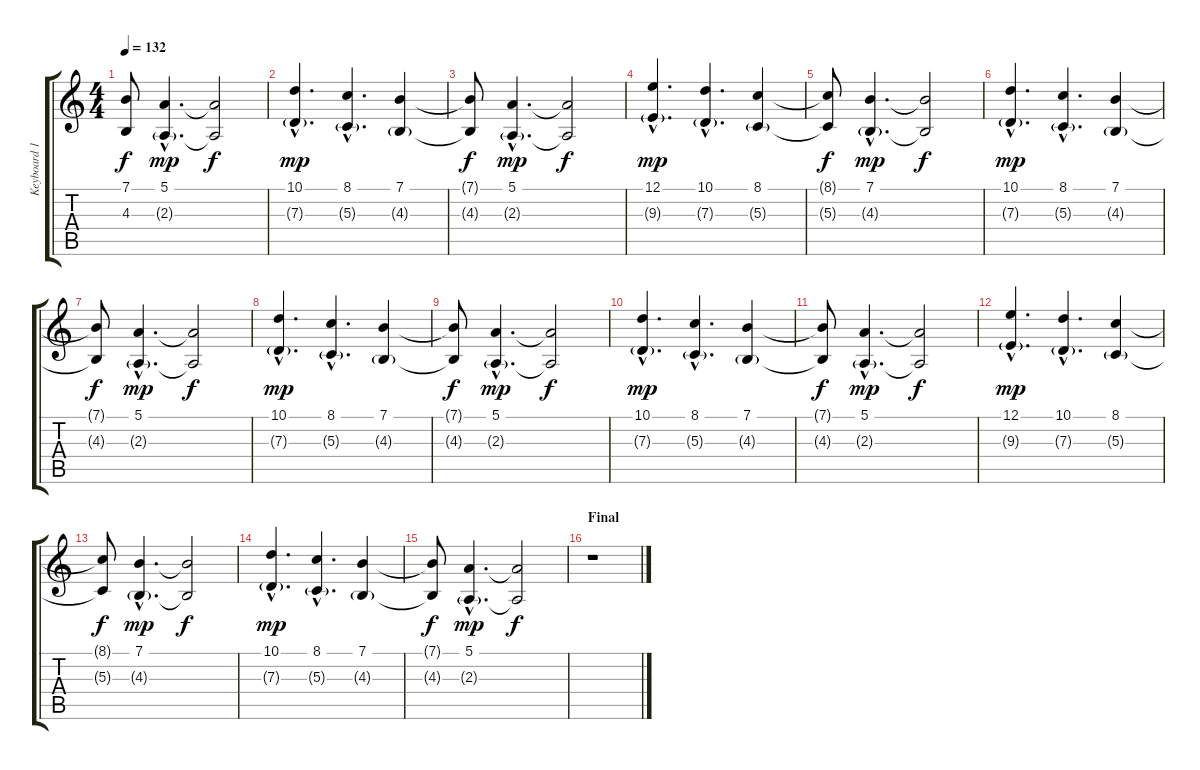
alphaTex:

\track ("Keyboard 1" "Keyboard 1") {instrument synthstrings1}
\staff {score tabs}
\tuning (E4 B3 G3 D3 A2 E2) {hide}
\ts (4 4)
\tempo 132
\clef g2
\ks c
(7.1{t} 4.3{t}).8{dy f} (5.1{hac} 2.3{g hac}).4{d dy mp} (5.1{t} 2.3{t}).2{dy f} |
(10.1{hac} 7.3{g hac}).4{d dy mp volume 16 balance 14 instrument choiraahs} (8.1{hac} 5.3{g hac}).4{d} (7.1 4.3{g}).4 |
(7.1{t} 4.3{t}).8{dy f} (5.1{hac} 2.3{g hac}).4{d dy mp} (5.1{t} 2.3{t}).2{dy f} |
(12.1{hac} 9.3{g hac}).4{d dy mp volume 14 balance 14 instrument choiraahs} (10.1{hac} 7.3{g hac}).4{d} (8.1 5.3{g}).4 |
(8.1{t} 5.3{t}).8{dy f} (7.1{hac} 4.3{g hac}).4{d dy mp} (7.1{t} 4.3{t}).2{dy f} |
(10.1{hac} 7.3{g hac}).4{d dy mp volume 16 balance 14 instrument choiraahs} (8.1{hac} 5.3{g hac}).4{d} (7.1 4.3{g}).4 |
(7.1{t} 4.3{t}).8{dy f} (5.1{hac} 2.3{g hac}).4{d dy mp} (5.1{t} 2.3{t}).2{dy f} |
(10.1{hac} 7.3{g hac}).4{d dy mp volume 16 balance 14 instrument choiraahs} (8.1{hac} 5.3{g hac}).4{d} (7.1 4.3{g}).4 |
(7.1{t} 4.3{t}).8{dy f} (5.1{hac} 2.3{g hac}).4{d dy mp} (5.1{t} 2.3{t}).2{dy f} |
(10.1{hac} 7.3{g hac}).4{d dy mp volume 16 balance 14 instrument choiraahs} (8.1{hac} 5.3{g hac}).4{d} (7.1 4.3{g}).4 |
(7.1{t} 4.3{t}).8{dy f} (5.1{hac} 2.3{g hac}).4{d dy mp} (5.1{t} 2.3{t}).2{dy f} |
(12.1{hac} 9.3{g hac}).4{d dy mp volume 14 balance 14 instrument choiraahs} (10.1{hac} 7.3{g hac}).4{d} (8.1 5.3{g}).4 |
(8.1{t} 5.3{t}).8{dy f} (7.1{hac} 4.3{g hac}).4{d dy mp} (7.1{t} 4.3{t}).2{dy f} |
(10.1{hac} 7.3{g hac}).4{d dy mp volume 16 balance 14 instrument choiraahs} (8.1{hac} 5.3{g hac}).4{d} (7.1 4.3{g}).4 |
(7.1{t} 4.3{t}).8{dy f} (5.1{hac} 2.3{g hac}).4{d dy mp} (5.1{t} 2.3{t}).2{dy f} |
\section ("" "Final")
r.1
